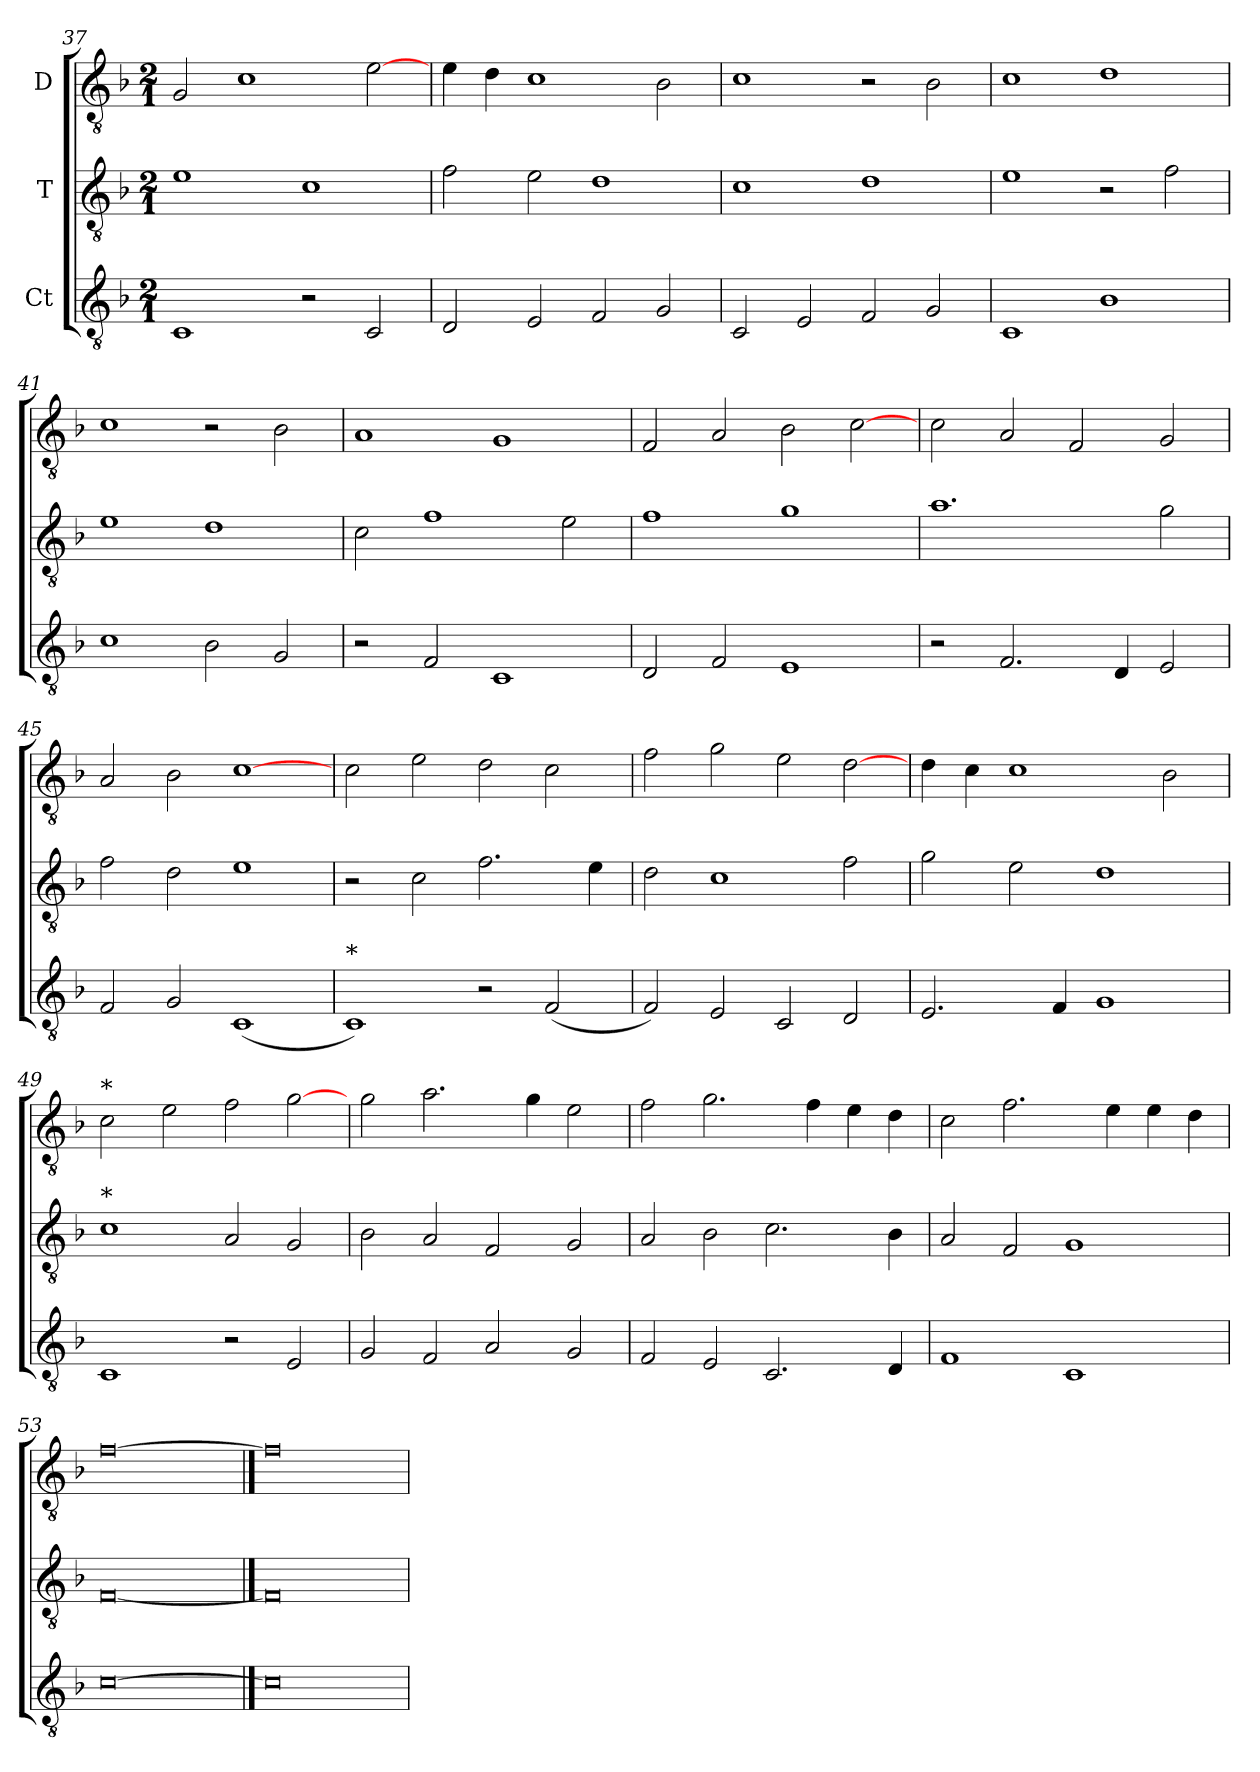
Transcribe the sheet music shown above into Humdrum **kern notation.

**kern	**kern	**kern
*part3	*part2	*part1
*staff3	*staff2	*staff1
*I"Ct	*I"T	*I"D
*clefGv2	*clefGv2	*clefGv2
*ITrd7c12	*ITrd7c12	*ITrd7c12
*k[b-]	*k[b-]	*k[b-]
*F:	*F:	*F:
*M2/1	*M2/1	*M2/1
=37	=37	=37
1CCi/	1Ei\	2GGi/
.	.	1Ci\
2r	1Ci\	.
2CCi/	.	[2Ei\
!!LO:LB:g=z
=38	=38	=38
2DDi/	2Fi\	4Ei\
.	.	4Di\
2EEi/	2Ei\	1Ci\
2FFi/	1Di\	.
2GGi/	.	2BB-i\
=39	=39	=39
2CCi/	1Ci\	1Ci\
2EEi/	.	.
2FFi/	1Di\	2r
2GGi/	.	2BB-i\
=40	=40	=40
1CCi/	1Ei\	1Ci\
1BB-i/	2r	1Di\
.	2Fi\	.
=41	=41	=41
1Ci\	1Ei\	1Ci\
2BB-i\	1Di\	2r
2GGi/	.	2BB-i\
=42	=42	=42
2r	2Ci\	1AAi/
2FFi/	1Fi\	.
1CCi/	.	1GGi/
.	2Ei\	.
=43	=43	=43
2DDi/	1Fi\	2FFi/
2FFi/	.	2AAi/
1EEi/	1Gi\	2BB-i\
.	.	[2Ci\
=44	=44	=44
2r	1.Ai\	2Ci\
2.FFi/	.	2AAi/
.	.	2FFi/
4DDi/	.	.
2EEi/	2Gi\	2GGi/
!!LO:LB:g=z
=45	=45	=45
2FFi/	2Fi\	2AAi/
2GGi/	2Di\	2BB-i\
(1CCi/	1Ei\	[1Ci\
=46	=46	=46
!LO:TX:t=*	!	!
1CCi/)	2r	2Ci\
.	2Ci\	2Ei\
2r	2.Fi\	2Di\
(2FFi/	.	2Ci\
.	4Ei\	.
=47	=47	=47
2FFi/)	2Di\	2Fi\
2EEi/	1Ci\	2Gi\
2CCi/	.	2Ei\
2DDi/	2Fi\	[2Di\
=48	=48	=48
2.EEi/	2Gi\	4Di\
.	.	4Ci\
.	2Ei\	1Ci\
4FFi/	.	.
1GGi/	1Di\	.
.	.	2BB-i\
!!LO:LB:g=z
=49	=49	=49
!	!	!LO:TX:t=*
!	!LO:TX:t=*	!
1CCi/	1Ci\	2Ci\
.	.	2Ei\
2r	2AAi/	2Fi\
2EEi/	2GGi/	[2Gi\
=50	=50	=50
2GGi/	2BB-i\	2Gi\
2FFi/	2AAi/	2.Ai\
2AAi/	2FFi/	.
.	.	4Gi\
2GGi/	2GGi/	2Ei\
=51	=51	=51
2FFi/	2AAi/	2Fi\
2EEi/	2BB-i\	2.Gi\
2.CCi/	2.Ci\	.
.	.	4Fi\
.	.	4Ei\
4DDi/	4BB-i\	4Di\
=52	=52	=52
1FFi/	2AAi/	2Ci\
.	2FFi/	2.Fi\
1CCi/	1GGi/	.
.	.	4Ei\
.	.	4Ei\
.	.	4Di\
=53	=53	=53
[0Ci\	[0FFi/	[0Fi\
==54	==54	==54
0Ci\]	0FFi/]	0Fi\]
=	=	=
*-	*-	*-
